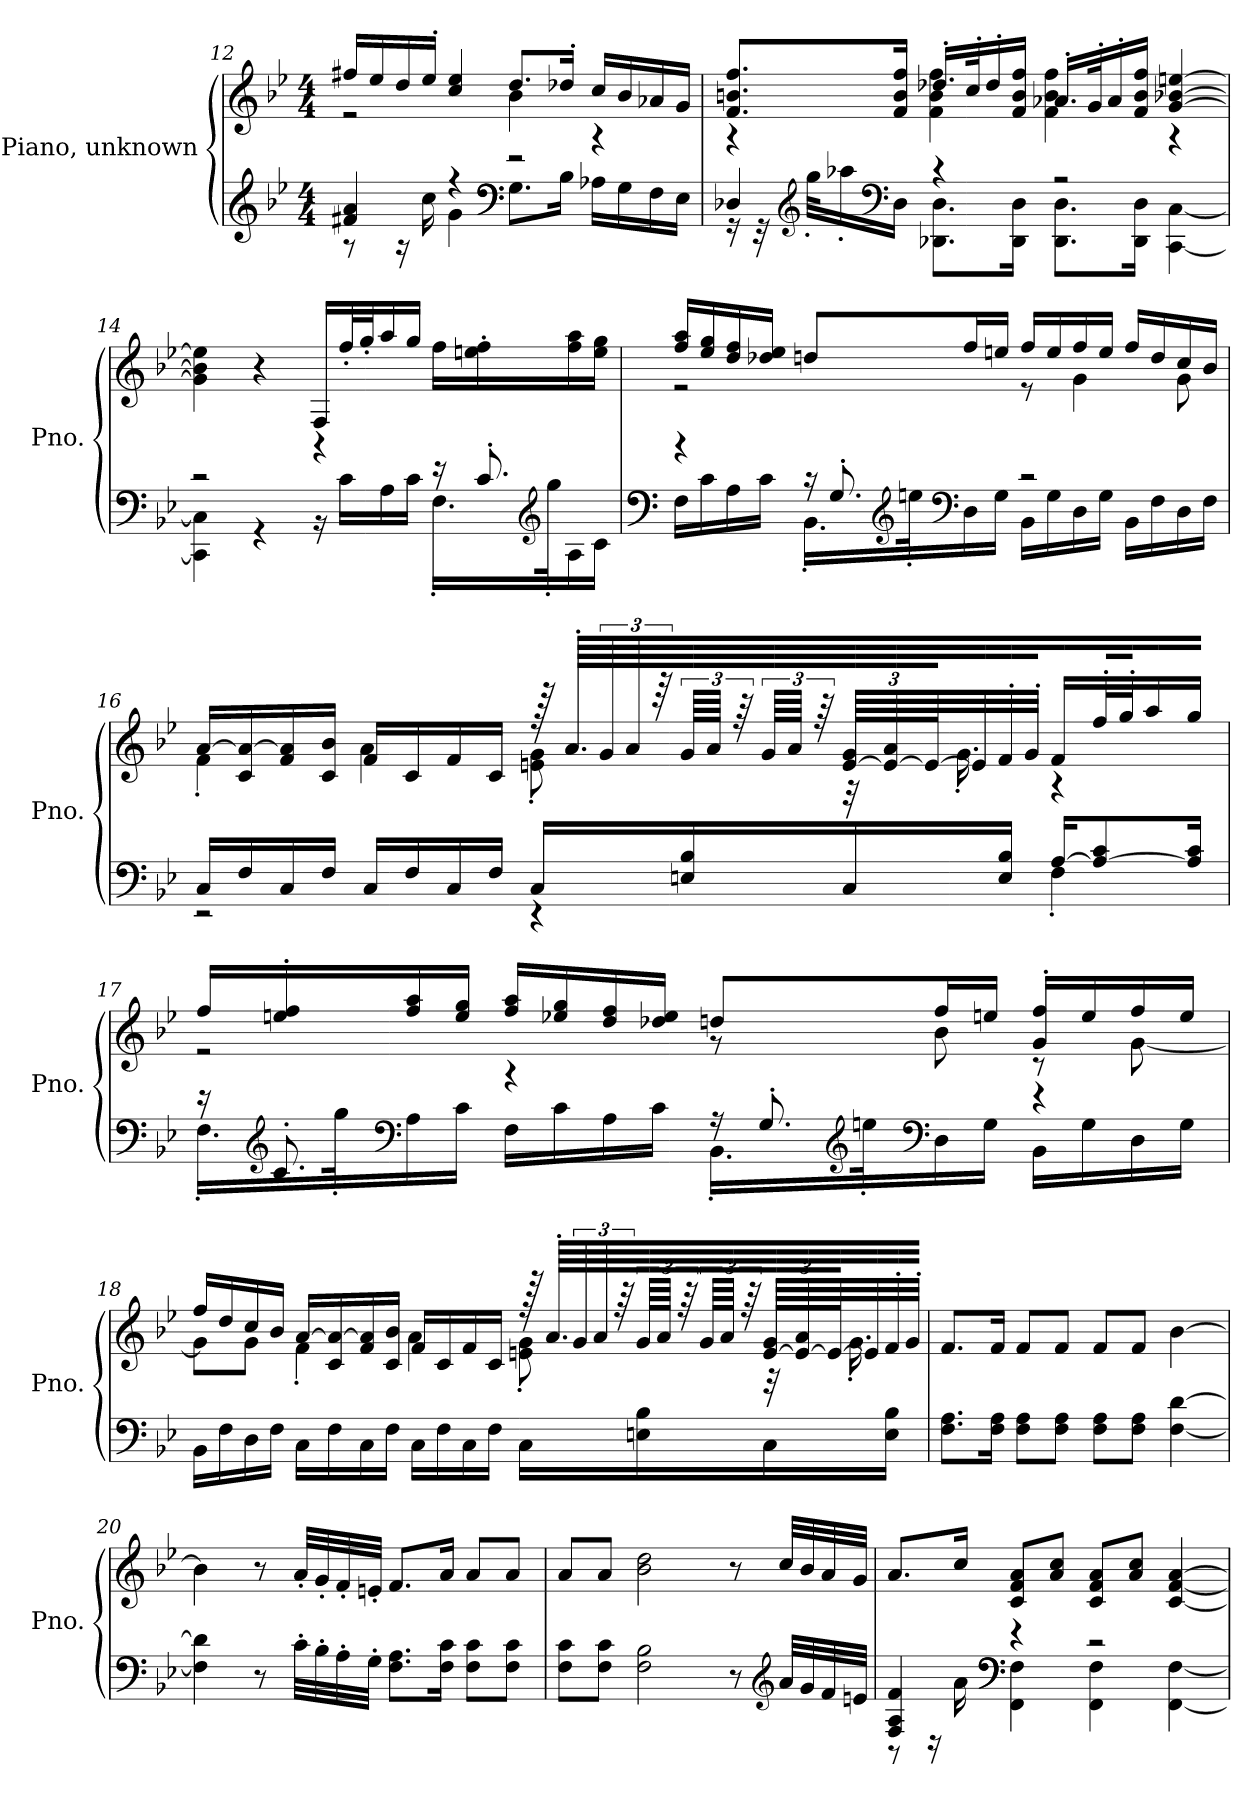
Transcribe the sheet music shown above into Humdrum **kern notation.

**kern	**kern
*part1	*part1
*staff2	*staff1
*I"Piano, unknown	*
*I'Pno.	*
!!LO:PB:g=z
*clefG2	*clefG2
*k[b-e-]	*k[b-e-]
*M4/4	*M4/4
=12	=12
*^	*^
4f#X/ 4a/	8r	16ff#X/LL	2r
.	.	16ee-/	.
.	16r	16dd/	.
.	16cc\	16ee-'/JJ	.
4r	4g\	4cc/ 4ee-/	.
*clefF4	*	*	*
2r	8.G\L	8.dd/L	4b-\
.	16B-\Jk	16dd-X'/Jk	.
.	16A-X\LL	16cc/LL	4r
.	16G\	16b-/	.
.	16F\	16a-X/	.
.	16E-\JJ	16g/JJ	.
=13	=13	=13	=13
4D-X/	16r	8.f/ 8.bn/ 8.ff/L	4r
.	32r	.	.
*clefG2	*	*	*
.	32gg'\KLL	.	.
.	16aa-X'\	.	.
*clefF4	*	*	*
.	16D-\JJ	16f/ 16b/ 16ff/Jk	.
4r	8.DD-X\ 8.D-\L	16.dd-X'/LL	4f\ 4b\ 4ff\
.	.	32cc'/K	.
.	.	16dd-'/	.
.	16DD-\ 16D-\Jk	16f/ 16b/ 16ff/JJ	.
2r	8.DD-\ 8.D-\L	16.a-X'/LL	4f\ 4b\ 4ff\
.	.	32g'/K	.
.	.	16a-'/	.
.	16DD-\ 16D-\Jk	16f/ 16b/ 16ff/JJ	.
.	[4CC\ [4C\	[4g/ [4b-X/ [4een/	4r
*	*	*v	*v
!!LO:LB:g=z
=14	=14	=14
2r	4CC\] 4C\]	4g\] 4b-\] 4ee\]
.	4r	4r
4r	16r	16F/LL
.	16c\LL	32ff'/L
.	.	32gg'/J
.	16A\	16aa/
.	16c\JJ	16gg/JJ
16r	16.F'\LL	16ff\LL
8.c'/	.	16een\' 16ff\'
*clefG2	*	*
.	32gg'\K	.
.	16A\	16ff\ 16aa\
.	16c\JJ	16ee\ 16gg\JJ
=15	=15	=15
*clefF4	*	*
*	*	*^
4r	16F\LL	16ff/ 16aa/LL	2r
.	16c\	16ee-/ 16gg/	.
.	16A\	16dd/ 16ff/	.
.	16c\JJ	16dd-X/ 16ee-/JJ	.
16r	16.BB-'\LL	8ddn/L	.
8.G'/	.	.	.
*clefG2	*	*	*
.	32een'\K	.	.
*clefF4	*	*	*
.	16D\	16ff/L	.
.	16G\JJ	16een/JJ	.
2r	16BB-\LL	16ff/LL	8r
.	16G\	16ee/	.
.	16D\	16ff/	4g\
.	16G\JJ	16ee/JJ	.
.	16BB-\LL	16ff/LL	.
.	16F\	16dd/	.
.	16D\	16cc/	8g\
.	16F\JJ	16b-/JJ	.
!!LO:LB:g=z	!!
=16	=16	=16	=16
16C/LL	2r	[16a/LL	4f'\
16F/	.	16c/ 16a/_	.
16C/	.	16f/ 16a/]	.
16F/JJ	.	16c/ 16b-/JJ	.
16C/LL	.	16f/LL	4a\
16F/	.	16c/	.
16C/	.	16f/	.
16F/JJ	.	16c/JJ	.
16C/LL	4r	128r	8en\' 8g\'
.	.	64.a'/LLLL	.
.	.	96g/	.
.	.	96a/JJJJ	.
.	.	96r	.
16En/ 16B-/	.	96g/LLLL	.
.	.	96a/JJJJ	.
.	.	96r	.
.	.	96g/LLLL	.
.	.	96a/JJJJ	.
.	.	96r	.
*	*	*Xbrackettup	*
16C/	.	[96e/ 96g/LLLL	32r
.	.	96e/_ 96a/	.
.	.	96e/J_	.
.	.	32e/]	16.g'\
16E/ 16B-/JJ	.	32f'/	.
.	.	32g'/JJJ	.
[16A/KL	4F'\	16f/LL	4r
8A/_ 8c/	.	32ff'/L	.
.	.	32gg'/J	.
.	.	16aa/	.
16A/] 16c/Jk	.	16gg/JJ	.
!!LO:LB:g=z	!!
=17	=17	=17	=17
16r	16.F'\LL	16ff/LL	2r
*clefG2	*	*	*
8.c'/	.	16een/' 16ff/'	.
.	32gg'\K	.	.
*clefF4	*	*	*
.	16A\	16ff/ 16aa/	.
.	16c\JJ	16ee/ 16gg/JJ	.
4r	16F\LL	16ff/ 16aa/LL	.
.	16c\	16ee-X/ 16gg/	.
.	16A\	16dd/ 16ff/	.
.	16c\JJ	16dd-X/ 16ee-/JJ	.
16r	16.BB-'\LL	8ddn/L	8r
8.G'/	.	.	.
*clefG2	*	*	*
.	32een'\K	.	.
*clefF4	*	*	*
.	16D\	16ff/L	8b-\
.	16G\JJ	16een/JJ	.
4r	16BB-\LL	16g/' 16ff/'LL	8r
.	16G\	16ee/	.
.	16D\	16ff/	[8g\
.	16G\JJ	16ee/JJ	.
*v	*v	*	*
!!LO:LB:g=z	!!
=18	=18	=18
16BB-\LL	16ff/LL	8g\L]
16F\	16dd/	.
16D\	16cc/	8g\J
16F\JJ	16b-/JJ	.
16C\LL	[16a/LL	4f'\
16F\	16c/ 16a/_	.
16C\	16f/ 16a/]	.
16F\JJ	16c/ 16b-/JJ	.
16C\LL	16f/LL	4a\
16F\	16c/	.
16C\	16f/	.
16F\JJ	16c/JJ	.
16C\LL	128r	8en\' 8g\'
.	64.a'/LLLL	.
*	*brackettup	*
.	96g/	.
.	96a/JJJJ	.
.	96r	.
16En\ 16B-\	96g/LLLL	.
.	96a/JJJJ	.
.	96r	.
.	96g/LLLL	.
.	96a/JJJJ	.
.	96r	.
*	*Xbrackettup	*
16C\	[96e/ 96g/LLLL	32r
.	96e/_ 96a/	.
.	96e/J_	.
.	32e/]	16.g'\
16E\ 16B-\JJ	32f'/	.
.	32g'/JJJ	.
*	*v	*v
=19	=19
8.F\ 8.A\L	8.f/L
16F\ 16A\Jk	16f/Jk
8F\ 8A\L	8f/L
8F\ 8A\J	8f/J
8F\ 8A\L	8f/L
8F\ 8A\J	8f/J
[4F\ [4d\	[4b-\
!!LO:LB:g=z
=20	=20
4F\] 4d\]	4b-\]
8r	8r
32c'\LLL	32a'/LLL
32B-'\	32g'/
32A'\	32f'/
32G'\JJJ	32en'/JJJ
8.F\ 8.A\L	8.f/L
16F\ 16c\Jk	16a/Jk
8F\ 8c\L	8a/L
8F\ 8c\J	8a/J
=21	=21
8F\ 8c\L	8a/L
8F\ 8c\J	8a/J
2F\ 2B-\	2b-\ 2dd\
8r	8r
*clefG2	*
32a/LLL	32cc/LLL
32g/	32b-/
32f/	32a/
32en/JJJ	32g/JJJ
=22	=22
*^	*
4F/ 4A/ 4f/	8r	8.a/L
.	16r	.
.	16a\	16cc/Jk
*clefF4	*	*
4r	4FF\ 4F\	8c/ 8f/ 8a/L
.	.	8a/ 8cc/J
2r	4FF\ 4F\	8c/ 8f/ 8a/L
.	.	8a/ 8cc/J
.	[4FF\ [4F\	[4c/ [4f/ [4a/
*v	*v	*
=	=
*-	*-
